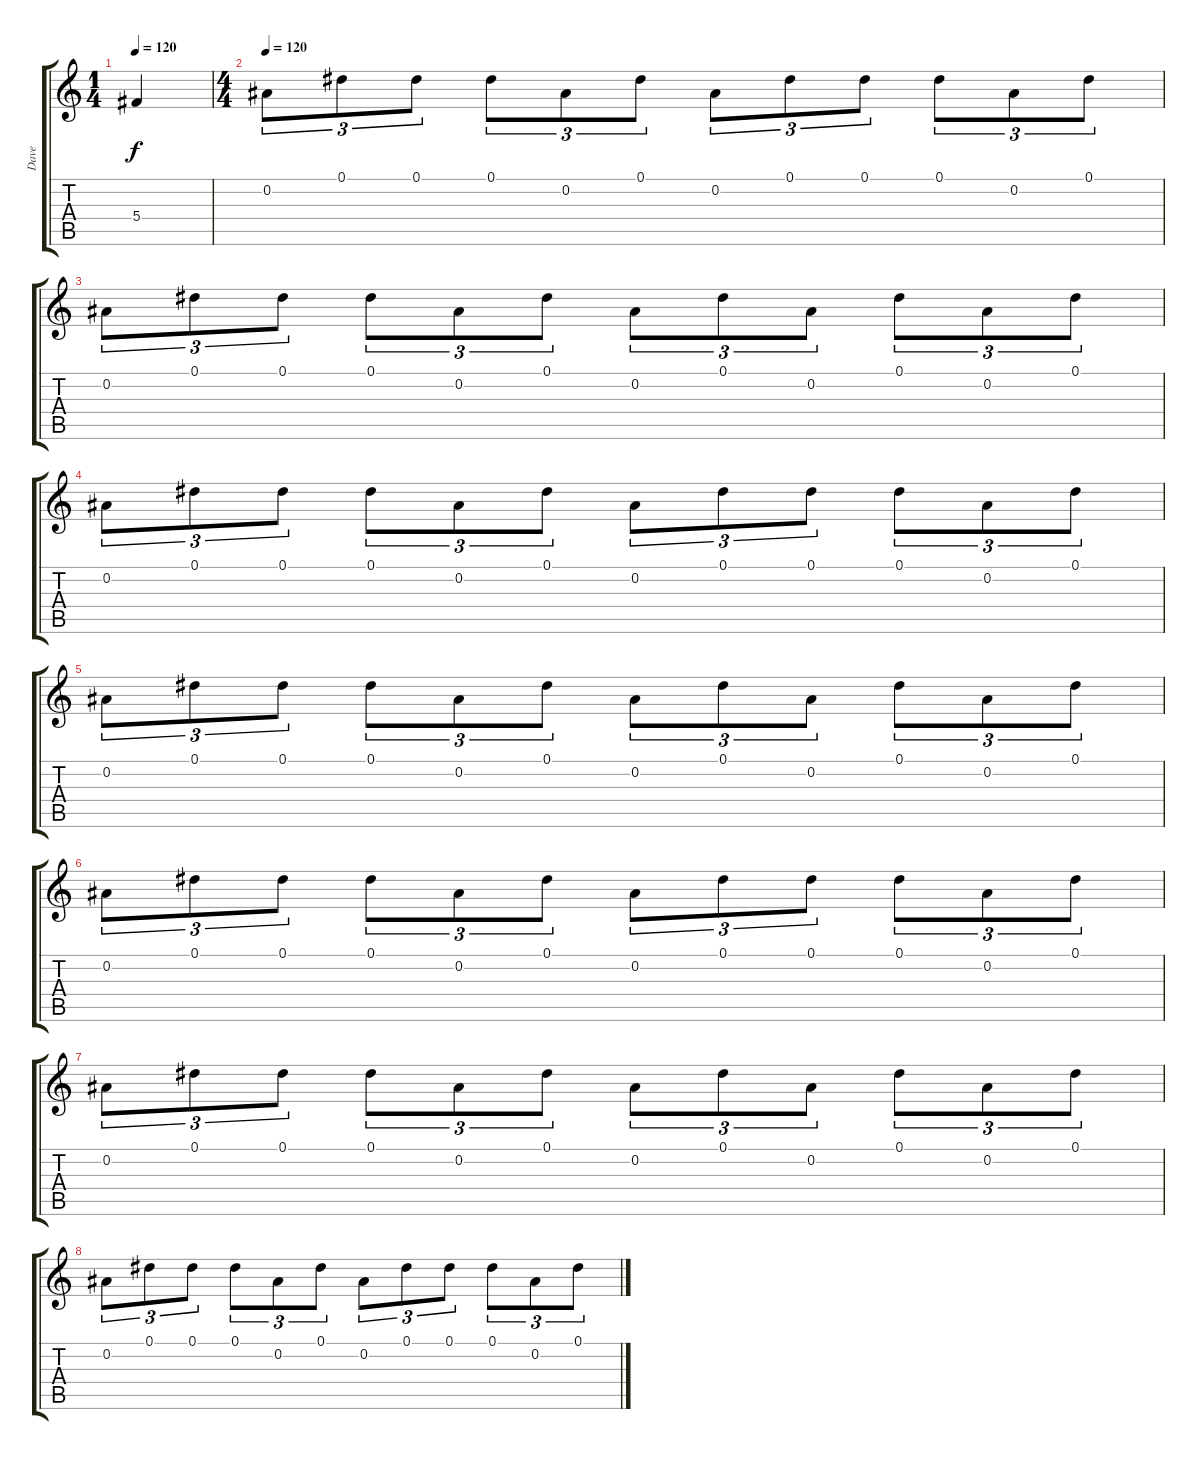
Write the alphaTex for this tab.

\track ("Dave" "Dave") {instrument distortionguitar}
\staff {score tabs}
\tuning (Eb4 Bb3 Gb3 Db3 Ab2 Eb2) {hide}
\ts (1 4)
\tempo 120
\clef g2
\ks c
5.4.4{dy f} |
\ts (4 4)
\tempo 120
0.2.8{tu (3 2)} 0.1.8{tu (3 2)} 0.1.8{tu (3 2)} 0.1.8{tu (3 2)} 0.2.8{tu (3 2)} 0.1.8{tu (3 2)} 0.2.8{tu (3 2)} 0.1.8{tu (3 2)} 0.1.8{tu (3 2)} 0.1.8{tu (3 2)} 0.2.8{tu (3 2)} 0.1.8{tu (3 2)} |
0.2.8{tu (3 2)} 0.1.8{tu (3 2)} 0.1.8{tu (3 2)} 0.1.8{tu (3 2)} 0.2.8{tu (3 2)} 0.1.8{tu (3 2)} 0.2.8{tu (3 2)} 0.1.8{tu (3 2)} 0.2.8{tu (3 2)} 0.1.8{tu (3 2)} 0.2.8{tu (3 2)} 0.1.8{tu (3 2)} |
0.2.8{tu (3 2)} 0.1.8{tu (3 2)} 0.1.8{tu (3 2)} 0.1.8{tu (3 2)} 0.2.8{tu (3 2)} 0.1.8{tu (3 2)} 0.2.8{tu (3 2)} 0.1.8{tu (3 2)} 0.1.8{tu (3 2)} 0.1.8{tu (3 2)} 0.2.8{tu (3 2)} 0.1.8{tu (3 2)} |
0.2.8{tu (3 2)} 0.1.8{tu (3 2)} 0.1.8{tu (3 2)} 0.1.8{tu (3 2)} 0.2.8{tu (3 2)} 0.1.8{tu (3 2)} 0.2.8{tu (3 2)} 0.1.8{tu (3 2)} 0.2.8{tu (3 2)} 0.1.8{tu (3 2)} 0.2.8{tu (3 2)} 0.1.8{tu (3 2)} |
0.2.8{tu (3 2)} 0.1.8{tu (3 2)} 0.1.8{tu (3 2)} 0.1.8{tu (3 2)} 0.2.8{tu (3 2)} 0.1.8{tu (3 2)} 0.2.8{tu (3 2)} 0.1.8{tu (3 2)} 0.1.8{tu (3 2)} 0.1.8{tu (3 2)} 0.2.8{tu (3 2)} 0.1.8{tu (3 2)} |
0.2.8{tu (3 2)} 0.1.8{tu (3 2)} 0.1.8{tu (3 2)} 0.1.8{tu (3 2)} 0.2.8{tu (3 2)} 0.1.8{tu (3 2)} 0.2.8{tu (3 2)} 0.1.8{tu (3 2)} 0.2.8{tu (3 2)} 0.1.8{tu (3 2)} 0.2.8{tu (3 2)} 0.1.8{tu (3 2)} |
0.2.8{tu (3 2)} 0.1.8{tu (3 2)} 0.1.8{tu (3 2)} 0.1.8{tu (3 2)} 0.2.8{tu (3 2)} 0.1.8{tu (3 2)} 0.2.8{tu (3 2)} 0.1.8{tu (3 2)} 0.1.8{tu (3 2)} 0.1.8{tu (3 2)} 0.2.8{tu (3 2)} 0.1.8{tu (3 2)}
